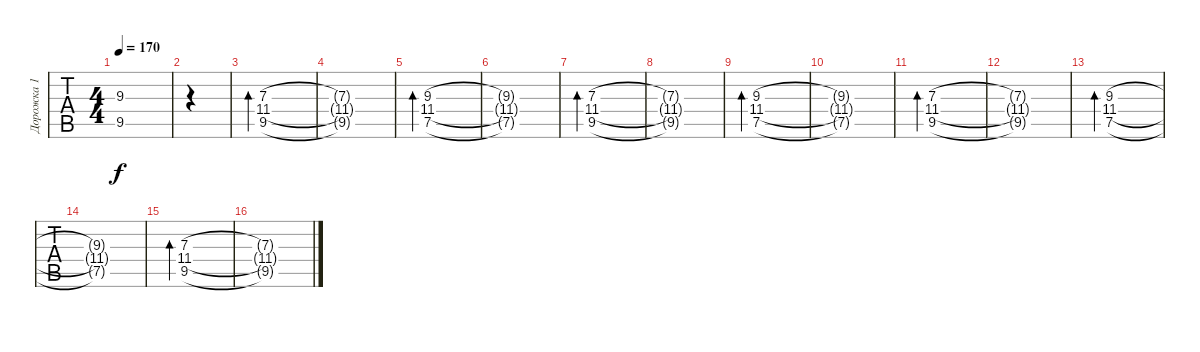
\track ("Дорожка 1" "Дорожка 1") {instrument overdrivenguitar}
\staff {tabs}
\tuning (D4 A3 F3 C3 G2 C2) {hide}
\ts (4 4)
\tempo 170
\clef g2
\ks c
(9.3{t} 9.5{t}).1{dy f} |
|
(7.3 11.4 9.5).1{bd 480 instrument electricguitarclean} |
(7.3{t} 11.4{t} 9.5{t}).1 |
(9.3 11.4 7.5).1{bd 480 instrument electricguitarclean} |
(9.3{t} 11.4{t} 7.5{t}).1 |
(7.3 11.4 9.5).1{bd 480 instrument electricguitarclean} |
(7.3{t} 11.4{t} 9.5{t}).1 |
(9.3 11.4 7.5).1{bd 480 instrument electricguitarclean} |
(9.3{t} 11.4{t} 7.5{t}).1 |
(7.3 11.4 9.5).1{bd 480 instrument electricguitarclean} |
(7.3{t} 11.4{t} 9.5{t}).1 |
(9.3 11.4 7.5).1{bd 480 instrument electricguitarclean} |
(9.3{t} 11.4{t} 7.5{t}).1 |
(7.3 11.4 9.5).1{bd 480 instrument electricguitarclean} |
(7.3{t} 11.4{t} 9.5{t}).1
